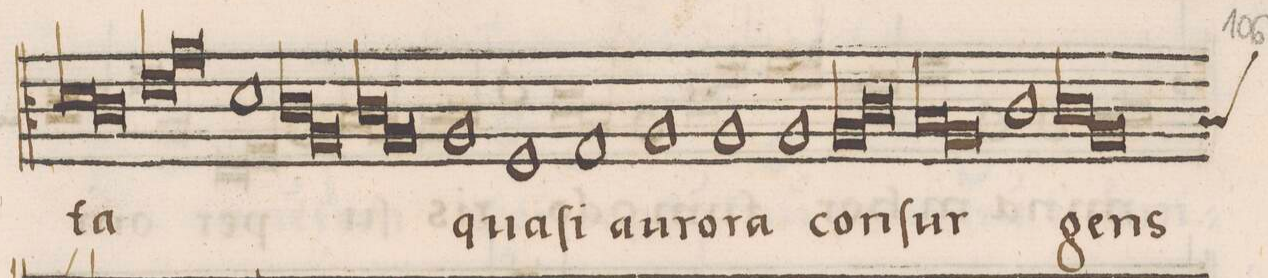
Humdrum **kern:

**kern	**text
*I"TENOR	*
*clefC3	*
*k[b-]	*
*met(C)	*
*M2/1	*
1d	-ta
1c	.
*Xlig	*
=60-	=60-
*lig	*
1e	.
1g	.
*Xlig	*
=61-	=61-
1d	.
*lig	*
1c	.
=62-	=62-
1A	.
*Xlig	*
*lig	*
1c	.
=63-	=63-
1A	.
*Xlig	*
1A	qua-
=64-	=64-
1F	.
1G	-ſi
=65-	=65-
1A	au-
1A	-ro-
=66-	=66-
1A	-ra
*lig	*
1A	con-
=67-	=67-
1c	.
*Xlig	*
*lig	*
1B-	-ſur-
=68-	=68-
1A	.
*Xlig	*
1c	.
=69-	=69-
*lig	*
1c	-gens
*custos:B-	*
1A	.
*Xlig	*
*clefC4	*
=70-	=70-
*lig	*
*-	*-
